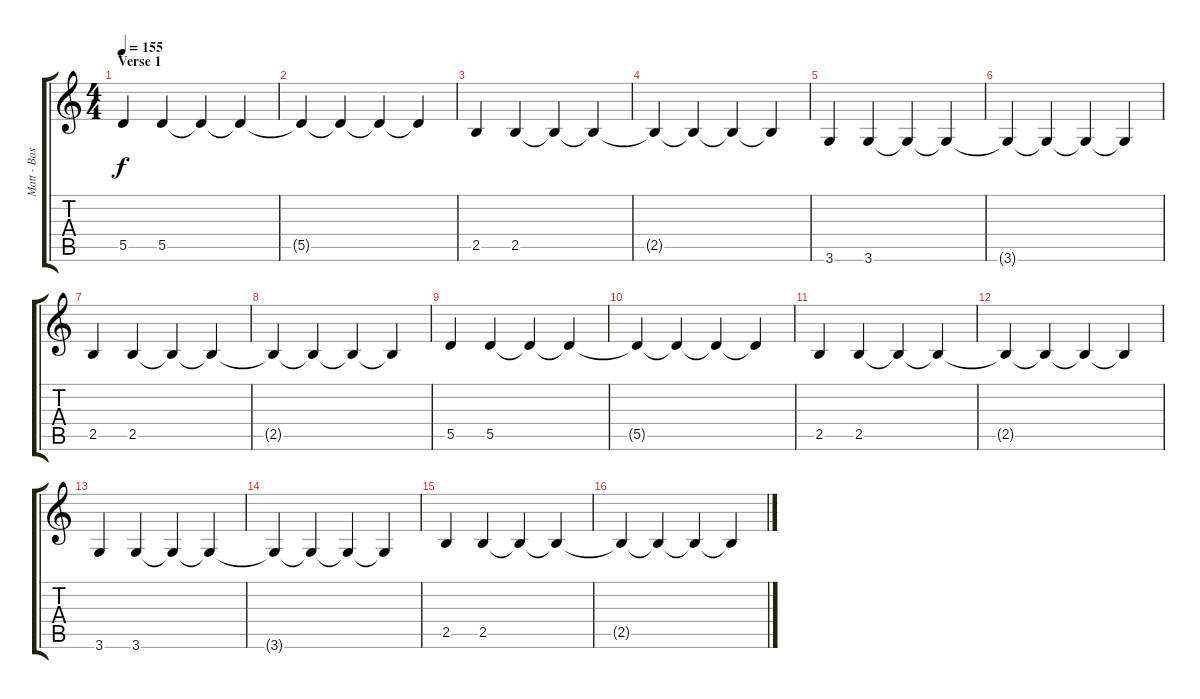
\track ("Matt - Bass" "Matt - Bas") {instrument electricbassfinger}
\staff {score tabs}
\tuning (E4 B3 G3 D3 A2 E2) {hide}
\ts (4 4)
\section ("" "Verse 1")
\tempo 155
\clef g2
\ks c
5.5.4{dy f} 5.5.4 5.5{t}.4 5.5{t}.4 |
5.5{t}.4 5.5{t}.4 5.5{t}.4 5.5{t}.4 |
2.5.4 2.5.4 2.5{t}.4 2.5{t}.4 |
2.5{t}.4 2.5{t}.4 2.5{t}.4 2.5{t}.4 |
3.6.4 3.6.4 3.6{t}.4 3.6{t}.4 |
3.6{t}.4 3.6{t}.4 3.6{t}.4 3.6{t}.4 |
2.5.4 2.5.4 2.5{t}.4 2.5{t}.4 |
2.5{t}.4 2.5{t}.4 2.5{t}.4 2.5{t}.4 |
5.5.4 5.5.4 5.5{t}.4 5.5{t}.4 |
5.5{t}.4 5.5{t}.4 5.5{t}.4 5.5{t}.4 |
2.5.4 2.5.4 2.5{t}.4 2.5{t}.4 |
2.5{t}.4 2.5{t}.4 2.5{t}.4 2.5{t}.4 |
3.6.4 3.6.4 3.6{t}.4 3.6{t}.4 |
3.6{t}.4 3.6{t}.4 3.6{t}.4 3.6{t}.4 |
2.5.4 2.5.4 2.5{t}.4 2.5{t}.4 |
2.5{t}.4 2.5{t}.4 2.5{t}.4 2.5{t}.4
